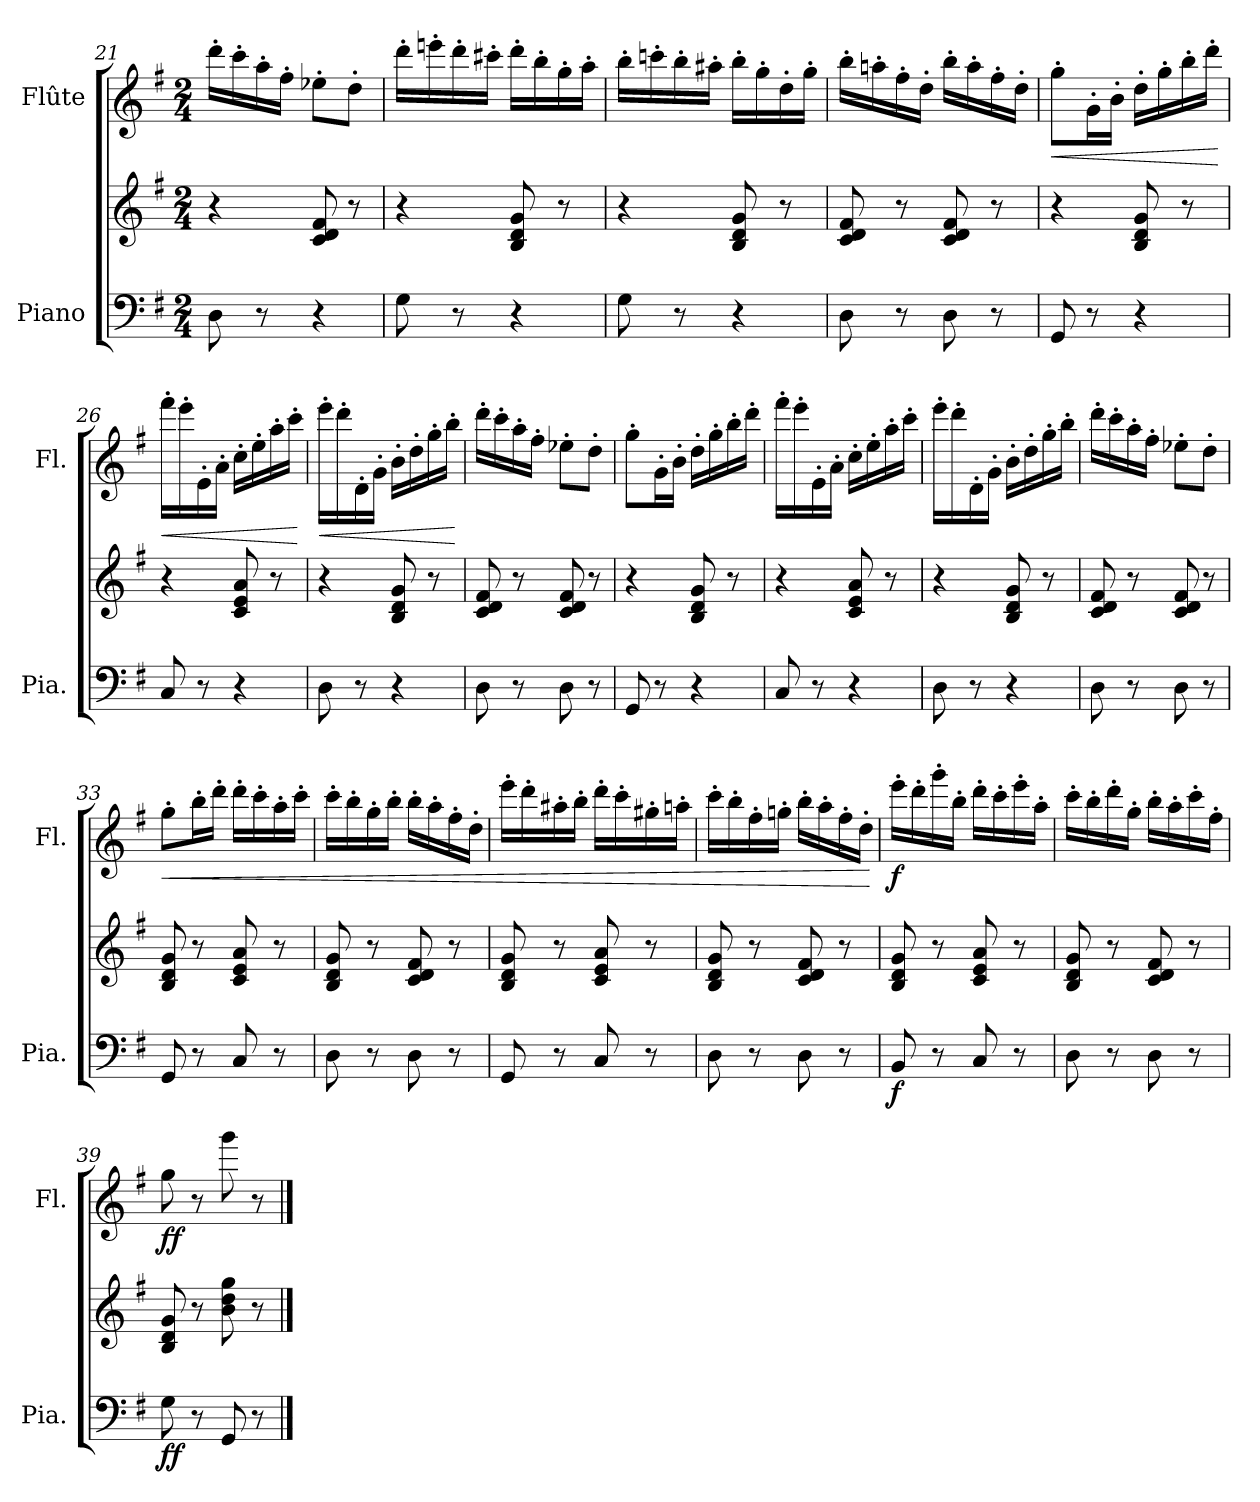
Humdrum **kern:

**kern	**kern	**dynam	**kern	**dynam
*part2	*part2	*part2	*part1	*part1
*staff3	*staff2	*staff2/3	*staff1	*staff1
*I"Piano	*	*	*I"Flûte	*
*I'Pia.	*	*	*I'Fl.	*
*clefF4	*clefG2	*	*clefG2	*
*k[f#]	*k[f#]	*	*k[f#]	*
*M2/4	*M2/4	*	*M2/4	*
=21	=21	=21	=21	=21
8D\	4r	.	16ddd'\LL	.
.	.	.	16ccc'\	.
8r	.	.	16aa'\	.
.	.	.	16ff#'\JJ	.
4r	8c/ 8d/ 8f#/	.	8ee-X'\L	.
.	8r	.	8dd'\J	.
=22	=22	=22	=22	=22
8G\	4r	.	16ddd'\LL	.
.	.	.	16eeen'\	.
8r	.	.	16ddd'\	.
.	.	.	16ccc#X'\JJ	.
4r	8B/ 8d/ 8g/	.	16ddd'\LL	.
.	.	.	16bb'\	.
.	8r	.	16gg'\	.
.	.	.	16aa'\JJ	.
!!LO:LB:g=z
=23	=23	=23	=23	=23
8G\	4r	.	16bb'\LL	.
.	.	.	16cccn'\	.
8r	.	.	16bb'\	.
.	.	.	16aa#X'\JJ	.
4r	8B/ 8d/ 8g/	.	16bb'\LL	.
.	.	.	16gg'\	.
.	8r	.	16dd'\	.
.	.	.	16gg'\JJ	.
=24	=24	=24	=24	=24
8D\	8c/ 8d/ 8f#/	.	16bb'\LL	.
.	.	.	16aan'\	.
8r	8r	.	16ff#'\	.
.	.	.	16dd'\JJ	.
8D\	8c/ 8d/ 8f#/	.	16bb'\LL	.
.	.	.	16aa'\	.
8r	8r	.	16ff#'\	.
.	.	.	16dd'\JJ	.
=25	=25	=25	=25	=25
!	!	!	!	!LO:HP:b
8GG/	4r	.	8gg'\L	<
8r	.	.	16g'\L	.
.	.	.	16b'\JJ	.
4r	8B/ 8d/ 8g/	.	16dd'\LL	.
.	.	.	16gg'\	.
.	8r	.	16bb'\	.
.	.	.	16ddd'\JJ	.
.	.	.	.	[
=26	=26	=26	=26	=26
!	!	!	!	!LO:HP:b
8C/	4r	.	16fff#'\LL	<
.	.	.	16eee'\	.
8r	.	.	16e'\	.
.	.	.	16a'\JJ	.
4r	8c/ 8e/ 8a/	.	16cc'\LL	.
.	.	.	16ee'\	.
.	8r	.	16aa'\	.
.	.	.	16ccc'\JJ	.
.	.	.	.	[
!!LO:PB:g=z
=27	=27	=27	=27	=27
!	!	!	!	!LO:HP:b
8D\	4r	.	16eee'\LL	<
.	.	.	16ddd'\	.
8r	.	.	16d'\	.
.	.	.	16g'\JJ	.
4r	8B/ 8d/ 8g/	.	16b'\LL	.
.	.	.	16dd'\	.
.	8r	.	16gg'\	.
.	.	.	16bb'\JJ	.
.	.	.	.	[
=28	=28	=28	=28	=28
8D\	8c/ 8d/ 8f#/	.	16ddd'\LL	.
.	.	.	16ccc'\	.
8r	8r	.	16aa'\	.
.	.	.	16ff#'\JJ	.
8D\	8c/ 8d/ 8f#/	.	8ee-X'\L	.
8r	8r	.	8dd'\J	.
=29	=29	=29	=29	=29
8GG/	4r	.	8gg'\L	.
8r	.	.	16g'\L	.
.	.	.	16b'\JJ	.
4r	8B/ 8d/ 8g/	.	16dd'\LL	.
.	.	.	16gg'\	.
.	8r	.	16bb'\	.
.	.	.	16ddd'\JJ	.
=30	=30	=30	=30	=30
8C/	4r	.	16fff#'\LL	.
.	.	.	16eee'\	.
8r	.	.	16e'\	.
.	.	.	16a'\JJ	.
4r	8c/ 8e/ 8a/	.	16cc'\LL	.
.	.	.	16ee'\	.
.	8r	.	16aa'\	.
.	.	.	16ccc'\JJ	.
=31	=31	=31	=31	=31
8D\	4r	.	16eee'\LL	.
.	.	.	16ddd'\	.
8r	.	.	16d'\	.
.	.	.	16g'\JJ	.
4r	8B/ 8d/ 8g/	.	16b'\LL	.
.	.	.	16dd'\	.
.	8r	.	16gg'\	.
.	.	.	16bb'\JJ	.
!!LO:LB:g=z
=32	=32	=32	=32	=32
8D\	8c/ 8d/ 8f#/	.	16ddd'\LL	.
.	.	.	16ccc'\	.
8r	8r	.	16aa'\	.
.	.	.	16ff#'\JJ	.
8D\	8c/ 8d/ 8f#/	.	8ee-X'\L	.
8r	8r	.	8dd'\J	.
=33	=33	=33	=33	=33
!	!	!	!	!LO:HP:b
8GG/	8B/ 8d/ 8g/	.	8gg'\L	<
8r	8r	.	16bb'\L	.
.	.	.	16ddd'\JJ	.
8C/	8c/ 8e/ 8a/	.	16ddd'\LL	.
.	.	.	16ccc'\	.
8r	8r	.	16aa'\	.
.	.	.	16ccc'\JJ	.
=34	=34	=34	=34	=34
8D\	8B/ 8d/ 8g/	.	16ccc'\LL	.
.	.	.	16bb'\	.
8r	8r	.	16gg'\	.
.	.	.	16bb'\JJ	.
8D\	8c/ 8d/ 8f#/	.	16bb'\LL	.
.	.	.	16aa'\	.
8r	8r	.	16ff#'\	.
.	.	.	16dd'\JJ	.
=35	=35	=35	=35	=35
8GG/	8B/ 8d/ 8g/	.	16eee'\LL	.
.	.	.	16ddd'\	.
8r	8r	.	16aa#X'\	.
.	.	.	16bb'\JJ	.
8C/	8c/ 8e/ 8a/	.	16ddd'\LL	.
.	.	.	16ccc'\	.
8r	8r	.	16gg#X'\	.
.	.	.	16aan'\JJ	.
!!LO:LB:g=z
=36	=36	=36	=36	=36
8D\	8B/ 8d/ 8g/	.	16ccc'\LL	.
.	.	.	16bb'\	.
8r	8r	.	16ff#'\	.
.	.	.	16ggn'\JJ	.
8D\	8c/ 8d/ 8f#/	.	16bb'\LL	.
.	.	.	16aa'\	.
8r	8r	.	16ff#'\	.
.	.	.	16dd'\JJ	.
.	.	.	.	[
=37	=37	=37	=37	=37
!	!	!LO:DY:b=2	!	!LO:DY:b
8BB/	8B/ 8d/ 8g/	f	16eee'\LL	f
.	.	.	16ddd'\	.
8r	8r	.	16ggg'\	.
.	.	.	16bb'\JJ	.
8C/	8c/ 8e/ 8a/	.	16ddd'\LL	.
.	.	.	16ccc'\	.
8r	8r	.	16eee'\	.
.	.	.	16aa'\JJ	.
=38	=38	=38	=38	=38
8D\	8B/ 8d/ 8g/	.	16ccc'\LL	.
.	.	.	16bb'\	.
8r	8r	.	16ddd'\	.
.	.	.	16gg'\JJ	.
8D\	8c/ 8d/ 8f#/	.	16bb'\LL	.
.	.	.	16aa'\	.
8r	8r	.	16ccc'\	.
.	.	.	16ff#'\JJ	.
=39	=39	=39	=39	=39
!	!	!LO:DY:b=2	!	!LO:DY:b
8G\	8B/ 8d/ 8g/	ff	8gg\	ff
8r	8r	.	8r	.
8GG/	8b\ 8dd\ 8gg\	.	8ggg\	.
8r	8r	.	8r	.
==	==	==	==	==
*-	*-	*-	*-	*-
